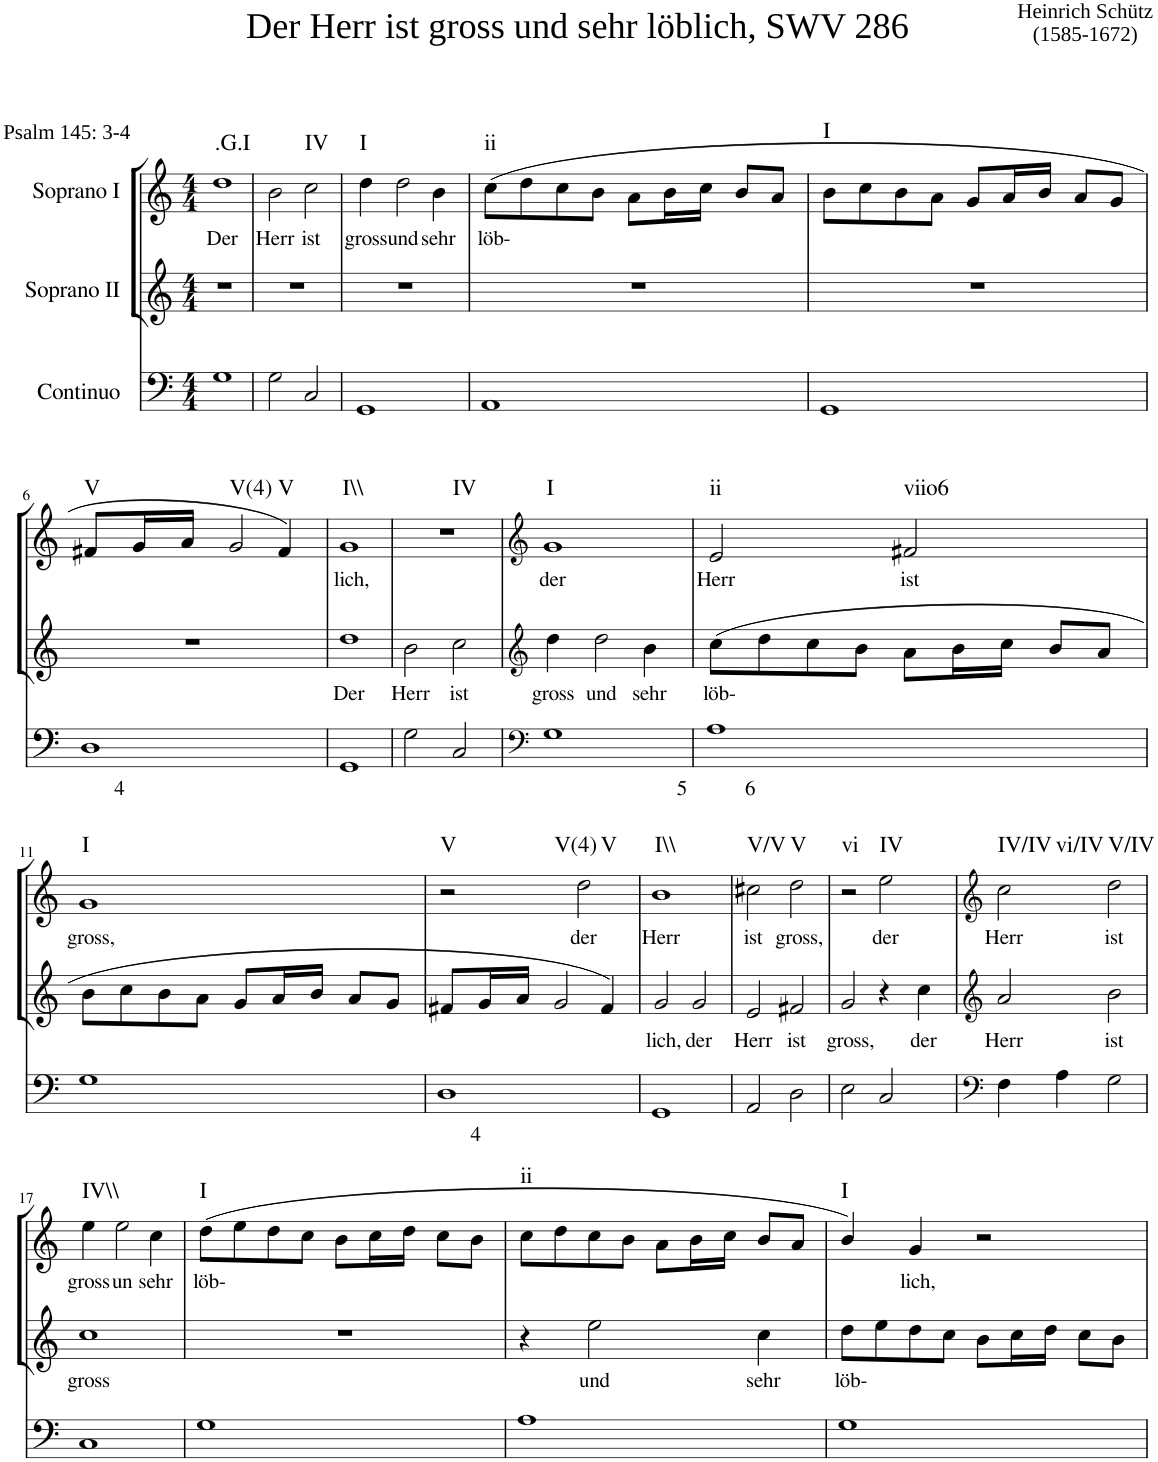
**kern	**text	**kern	**text	**kern	**text	**harte
*part3	*part3	*part2	*part2	*part1	*part1	*part1
*staff3	*staff3	*staff2	*staff2	*staff1	*staff1	*
*I"Continuo	*	*I"Soprano II	*	*I"Soprano I	*	*
*clefF4	*	*clefG2	*	*clefG2	*	*
*k[]	*	*k[]	*	*k[]	*	*
*M4/4	*	*M4/4	*	*M4/4	*	*
=1	=1	=1	=1	=1	=1	=1
!	!	!	!	!LO:TX:a:t=Der Herr ist gross und sehr löblich, SWV 286	!	!
!	!	!	!	!LO:TX:a:t=Heinrich Schütz	!	!
!	!	!	!	!LO:TX:a:t=(1585-1672)	!	!
!	!	!	!	!LO:TX:a:t=Psalm 145&colon; 3-4	!	!
!	!	!	!	!	!LO:LY:b	!LO:H:kt=.G.I
1G	.	1r	.	1dd	Der	N
=2	=2	=2	=2	=2	=2	=2
!	!	!	!	!	!LO:LY:b	!
2G\	.	1r	.	2b\	Herr	.
!	!	!	!	!	!LO:LY:b	!LO:H:kt=IV
2C/	.	.	.	2cc\	ist	N
=3	=3	=3	=3	=3	=3	=3
!	!	!	!	!	!LO:LY:b	!LO:H:kt=I
1GG	.	1r	.	4dd\	gross	N
!	!	!	!	!	!LO:LY:b	!
.	.	.	.	2dd\	und	.
!	!	!	!	!	!LO:LY:b	!
.	.	.	.	4b\	sehr	.
=4	=4	=4	=4	=4	=4	=4
!	!	!	!	!	!LO:LY:b	!LO:H:kt=ii
1AA	.	1r	.	(8cc\L	löb-	N
.	.	.	.	8dd\	.	.
.	.	.	.	8cc\	.	.
.	.	.	.	8b\J	.	.
.	.	.	.	8a\L	.	.
.	.	.	.	16b\L	.	.
.	.	.	.	16cc\JJ	.	.
.	.	.	.	8b/L	.	.
.	.	.	.	8a/J	.	.
=5	=5	=5	=5	=5	=5	=5
!	!	!	!	!	!	!LO:H:kt=I
1GG	.	1r	.	8b\L	.	N
.	.	.	.	8cc\	.	.
.	.	.	.	8b\	.	.
.	.	.	.	8a\J	.	.
.	.	.	.	8g/L	.	.
.	.	.	.	16a/L	.	.
.	.	.	.	16b/JJ	.	.
.	.	.	.	8a/L	.	.
.	.	.	.	8g/J	.	.
!!LO:LB:g=z
=6	=6	=6	=6	=6	=6	=6
!	!LO:LY:b	!	!	!	!	!LO:H:kt=V
1D	4	1r	.	8f#X/L	.	N
.	.	.	.	16g/L	.	.
.	.	.	.	16a/JJ	.	.
!	!	!	!	!	!	!LO:H:kt=V(4)
.	.	.	.	2g/	.	N
!	!	!	!	!	!	!LO:H:kt=V
.	.	.	.	4f#/)	.	N
=7	=7	=7	=7	=7	=7	=7
!	!	!	!LO:LY:b	!	!LO:LY:b	!LO:H:kt=I\\
1GG	.	1dd	Der	1g	lich,	N
=8	=8	=8	=8	=8	=8	=8
!	!	!	!LO:LY:b	!	!	!LO:H:kt=IV
2G\	.	2b\	Herr	1r	.	N
!	!	!	!LO:LY:b	!	!	!
2C/	.	2cc\	ist	.	.	.
=9	=9	=9	=9	=9	=9	=9
*clefF4	*	*clefG2	*	*clefG2	*	*
!	!	!	!LO:LY:b	!	!LO:LY:b	!LO:H:kt=I
1G	.	4dd\	gross	1g	der	N
!	!	!	!LO:LY:b	!	!	!
.	.	2dd\	und	.	.	.
!	!	!	!LO:LY:b	!	!	!
.	.	4b\	sehr	.	.	.
=10	=10	=10	=10	=10	=10	=10
!	!LO:LY:b	!	!LO:LY:b	!	!LO:LY:b	!LO:H:kt=ii
1A	5 6	(8cc\L	löb-	2e/	Herr	N
.	.	8dd\	.	.	.	.
.	.	8cc\	.	.	.	.
.	.	8b\J	.	.	.	.
!	!	!	!	!	!LO:LY:b	!LO:H:kt=viio6
.	.	8a\L	.	2f#X/	ist	N
.	.	16b\L	.	.	.	.
.	.	16cc\JJ	.	.	.	.
.	.	8b/L	.	.	.	.
.	.	8a/J	.	.	.	.
!!LO:LB:g=z
=11	=11	=11	=11	=11	=11	=11
!	!	!	!	!	!LO:LY:b	!LO:H:kt=I
1G	.	8b\L	.	1g	gross,	N
.	.	8cc\	.	.	.	.
.	.	8b\	.	.	.	.
.	.	8a\J	.	.	.	.
.	.	8g/L	.	.	.	.
.	.	16a/L	.	.	.	.
.	.	16b/JJ	.	.	.	.
.	.	8a/L	.	.	.	.
.	.	8g/J	.	.	.	.
=12	=12	=12	=12	=12	=12	=12
!	!LO:LY:b	!	!	!	!	!LO:H:n=1:kt=V
!	!	!	!	!	!	!LO:H:n=2:kt=V(4)
1D	4	8f#X/L	.	2r	.	N N
.	.	16g/L	.	.	.	.
.	.	16a/JJ	.	.	.	.
.	.	2g/	.	.	.	.
!	!	!	!	!	!LO:LY:b	!LO:H:kt=V
.	.	.	.	2dd\	der	N
.	.	4f#/)	.	.	.	.
=13	=13	=13	=13	=13	=13	=13
!	!	!	!LO:LY:b	!	!LO:LY:b	!LO:H:kt=I\\
1GG	.	2g/	lich,	1b	Herr	N
!	!	!	!LO:LY:b	!	!	!
.	.	2g/	der	.	.	.
=14	=14	=14	=14	=14	=14	=14
!	!	!	!LO:LY:b	!	!LO:LY:b	!LO:H:kt=V/V
2AA/	.	2e/	Herr	2cc#X\	ist	N
!	!	!	!LO:LY:b	!	!LO:LY:b	!LO:H:kt=V
2D\	.	2f#X/	ist	2dd\	gross,	N
=15	=15	=15	=15	=15	=15	=15
!	!	!	!LO:LY:b	!	!	!LO:H:kt=vi
2E\	.	2g/	gross,	2r	.	N
!	!	!	!	!	!LO:LY:b	!LO:H:kt=IV
2C/	.	4r	.	2ee\	der	N
!	!	!	!LO:LY:b	!	!	!
.	.	4cc\	der	.	.	.
=16	=16	=16	=16	=16	=16	=16
*clefF4	*	*clefG2	*	*clefG2	*	*
!	!	!	!LO:LY:b	!	!LO:LY:b	!LO:H:n=1:kt=IV/IV
!	!	!	!	!	!	!LO:H:n=2:kt=vi/IV
4F\	.	2a/	Herr	2cc\	Herr	N N
4A\	.	.	.	.	.	.
!	!	!	!LO:LY:b	!	!LO:LY:b	!LO:H:kt=V/IV
2G\	.	2b\	ist	2dd\	ist	N
!!LO:LB:g=z
=17	=17	=17	=17	=17	=17	=17
!	!	!	!LO:LY:b	!	!LO:LY:b	!LO:H:kt=IV\\
1C	.	1cc	gross	4ee\	gross	N
!	!	!	!	!	!LO:LY:b	!
.	.	.	.	2ee\	un	.
!	!	!	!	!	!LO:LY:b	!
.	.	.	.	4cc\	sehr	.
=18	=18	=18	=18	=18	=18	=18
!	!	!	!	!	!LO:LY:b	!LO:H:kt=I
1G	.	1r	.	(8dd\L	löb-	N
.	.	.	.	8ee\	.	.
.	.	.	.	8dd\	.	.
.	.	.	.	8cc\J	.	.
.	.	.	.	8b\L	.	.
.	.	.	.	16cc\L	.	.
.	.	.	.	16dd\JJ	.	.
.	.	.	.	8cc\L	.	.
.	.	.	.	8b\J	.	.
=19	=19	=19	=19	=19	=19	=19
!	!	!	!	!	!	!LO:H:kt=ii
1A	.	4r	.	8cc\L	.	N
.	.	.	.	8dd\	.	.
!	!	!	!LO:LY:b	!	!	!
.	.	2ee\	und	8cc\	.	.
.	.	.	.	8b\J	.	.
.	.	.	.	8a\L	.	.
.	.	.	.	16b\L	.	.
.	.	.	.	16cc\JJ	.	.
!	!	!	!LO:LY:b	!	!	!
.	.	4cc\	sehr	8b/L	.	.
.	.	.	.	8a/J	.	.
=20	=20	=20	=20	=20	=20	=20
!	!	!	!LO:LY:b	!	!	!LO:H:kt=I
1G	.	8dd\L	löb-	4b/)	.	N
.	.	8ee\	.	.	.	.
!	!	!	!	!	!LO:LY:b	!
.	.	8dd\	.	4g/	lich,	.
.	.	8cc\J	.	.	.	.
.	.	8b\L	.	2r	.	.
.	.	16cc\L	.	.	.	.
.	.	16dd\JJ	.	.	.	.
.	.	8cc\L	.	.	.	.
.	.	8b\J	.	.	.	.
=	=	=	=	=	=	=
*-	*-	*-	*-	*-	*-	*-
